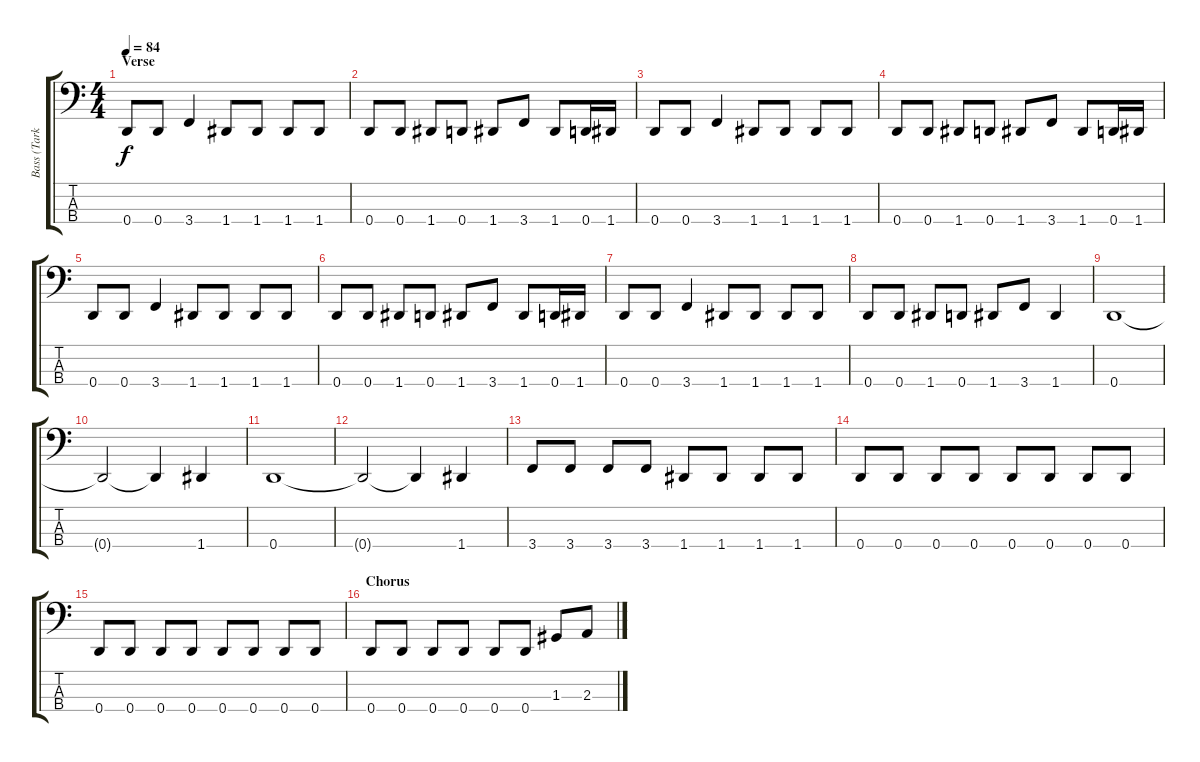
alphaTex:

\track ("Bass (Tarkan)" "Bass (Tark") {instrument electricbassfinger}
\staff {score tabs}
\tuning (F2 C2 G1 D1) {hide}
\ts (4 4)
\section ("" "Verse")
\tempo 84
\clef f4
\ks c
0.4.8{dy f} 0.4.8 3.4.4 1.4.8 1.4.8 1.4.8 1.4.8 |
0.4.8 0.4.8 1.4.8 0.4.8 1.4.8 3.4.8 1.4.8 0.4.16 1.4.16 |
0.4.8 0.4.8 3.4.4 1.4.8 1.4.8 1.4.8 1.4.8 |
0.4.8 0.4.8 1.4.8 0.4.8 1.4.8 3.4.8 1.4.8 0.4.16 1.4.16 |
0.4.8 0.4.8 3.4.4 1.4.8 1.4.8 1.4.8 1.4.8 |
0.4.8 0.4.8 1.4.8 0.4.8 1.4.8 3.4.8 1.4.8 0.4.16 1.4.16 |
0.4.8 0.4.8 3.4.4 1.4.8 1.4.8 1.4.8 1.4.8 |
0.4.8 0.4.8 1.4.8 0.4.8 1.4.8 3.4.8 1.4.4 |
0.4.1 |
0.4{t}.2 0.4{t}.4 1.4.4 |
0.4.1 |
0.4{t}.2 0.4{t}.4 1.4.4 |
3.4.8 3.4.8 3.4.8 3.4.8 1.4.8 1.4.8 1.4.8 1.4.8 |
0.4.8 0.4.8 0.4.8 0.4.8 0.4.8 0.4.8 0.4.8 0.4.8 |
0.4.8 0.4.8 0.4.8 0.4.8 0.4.8 0.4.8 0.4.8 0.4.8 |
\section ("" "Chorus")
0.4.8 0.4.8 0.4.8 0.4.8 0.4.8 0.4.8 1.3.8 2.3.8
